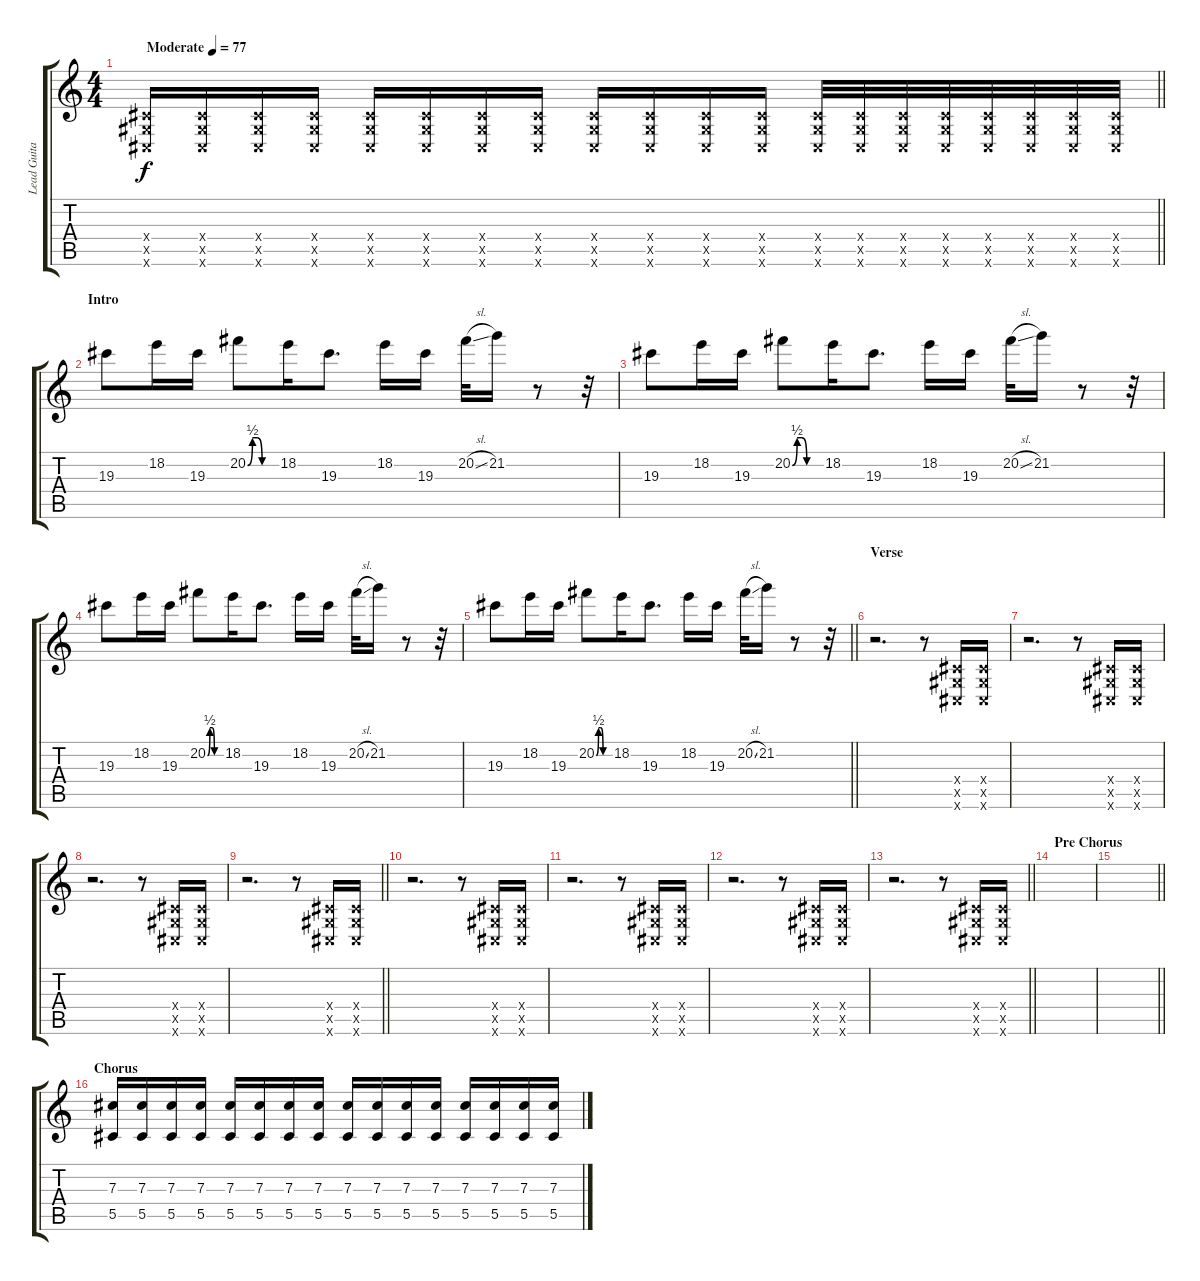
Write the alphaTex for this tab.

\track ("Lead Guitar" "Lead Guita") {instrument distortionguitar}
\staff {score tabs}
\tuning (Eb4 Bb3 Gb3 Db3 Ab2 Db2) {hide}
\ts (4 4)
\tempo (77 "Moderate")
\clef g2
\barLineRight lightlight
\ks c
(0.4{x} 0.5{x} 0.6{x}).16{dy f instrument distortionguitar} (0.4{x} 0.5{x} 0.6{x}).16 (0.4{x} 0.5{x} 0.6{x}).16 (0.4{x} 0.5{x} 0.6{x}).16 (0.4{x} 0.5{x} 0.6{x}).16 (0.4{x} 0.5{x} 0.6{x}).16 (0.4{x} 0.5{x} 0.6{x}).16 (0.4{x} 0.5{x} 0.6{x}).16 (0.4{x} 0.5{x} 0.6{x}).16 (0.4{x} 0.5{x} 0.6{x}).16 (0.4{x} 0.5{x} 0.6{x}).16 (0.4{x} 0.5{x} 0.6{x}).16 (0.4{x} 0.5{x} 0.6{x}).32 (0.4{x} 0.5{x} 0.6{x}).32 (0.4{x} 0.5{x} 0.6{x}).32 (0.4{x} 0.5{x} 0.6{x}).32 (0.4{x} 0.5{x} 0.6{x}).32 (0.4{x} 0.5{x} 0.6{x}).32 (0.4{x} 0.5{x} 0.6{x}).32 (0.4{x} 0.5{x} 0.6{x}).32 |
\section ("" "Intro")
19.3.8 18.2.16 19.3.16 20.2{be (custom 0 0 10 2 20 2 30 0 60 0)}.8 18.2.16 19.3.8{d} 18.2.16 19.3.16 20.2{sl}.32 21.2.16 r.8 r.32 |
19.3.8 18.2.16 19.3.16 20.2{be (custom 0 0 10 2 20 2 30 0 60 0)}.8 18.2.16 19.3.8{d} 18.2.16 19.3.16 20.2{sl}.32 21.2.16 r.8 r.32 |
19.3.8 18.2.16 19.3.16 20.2{be (custom 0 0 10 2 20 2 30 0 60 0)}.8 18.2.16 19.3.8{d} 18.2.16 19.3.16 20.2{sl}.32 21.2.16 r.8 r.32 |
\barLineRight lightlight
19.3.8 18.2.16 19.3.16 20.2{be (custom 0 0 10 2 20 2 30 0 60 0)}.8 18.2.16 19.3.8{d} 18.2.16 19.3.16 20.2{sl}.32 21.2.16 r.8 r.32 |
\section ("" "Verse")
r.2{d} r.8 (0.4{x} 0.5{x} 0.6{x}).16 (0.4{x} 0.5{x} 0.6{x}).16 |
r.2{d} r.8 (0.4{x} 0.5{x} 0.6{x}).16 (0.4{x} 0.5{x} 0.6{x}).16 |
r.2{d} r.8 (0.4{x} 0.5{x} 0.6{x}).16 (0.4{x} 0.5{x} 0.6{x}).16 |
\barLineRight lightlight
r.2{d} r.8 (0.4{x} 0.5{x} 0.6{x}).16 (0.4{x} 0.5{x} 0.6{x}).16 |
r.2{d} r.8 (0.4{x} 0.5{x} 0.6{x}).16 (0.4{x} 0.5{x} 0.6{x}).16 |
r.2{d} r.8 (0.4{x} 0.5{x} 0.6{x}).16 (0.4{x} 0.5{x} 0.6{x}).16 |
r.2{d} r.8 (0.4{x} 0.5{x} 0.6{x}).16 (0.4{x} 0.5{x} 0.6{x}).16 |
\barLineRight lightlight
r.2{d} r.8 (0.4{x} 0.5{x} 0.6{x}).16 (0.4{x} 0.5{x} 0.6{x}).16 |
\section ("" "Pre Chorus")
|
\barLineRight lightlight
|
\section ("" "Chorus")
(7.3 5.5).16 (7.3 5.5).16 (7.3 5.5).16 (7.3 5.5).16 (7.3 5.5).16 (7.3 5.5).16 (7.3 5.5).16 (7.3 5.5).16 (7.3 5.5).16 (7.3 5.5).16 (7.3 5.5).16 (7.3 5.5).16 (7.3 5.5).16 (7.3 5.5).16 (7.3 5.5).16 (7.3 5.5).16
